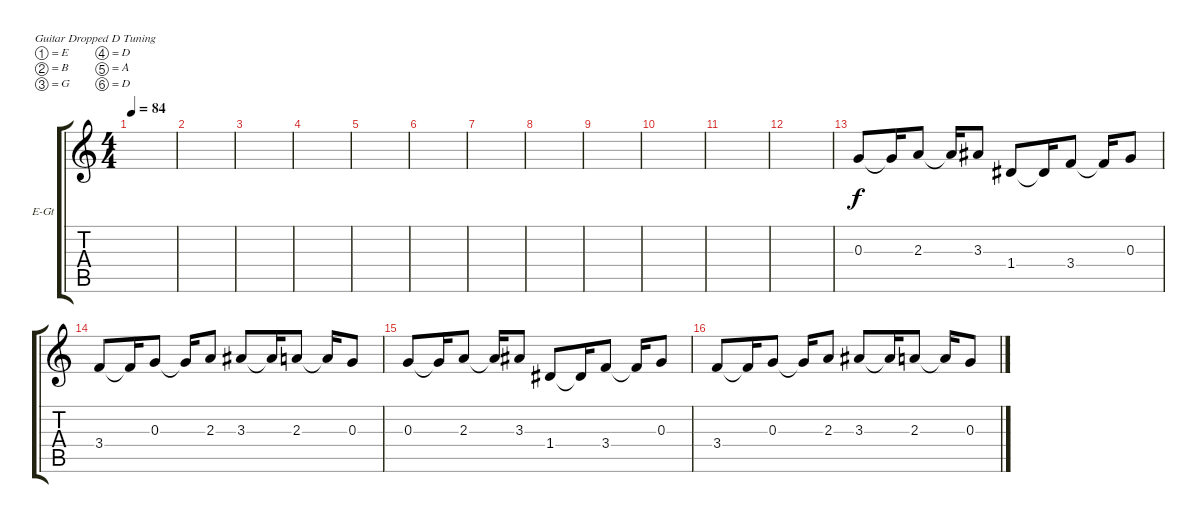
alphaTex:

\defaultSystemsLayout 4
\bracketExtendMode groupsimilarinstruments
\firstSystemTrackNameOrientation horizontal
\otherSystemsTrackNameOrientation horizontal
\track ("Electric Guitar" "E-Gt") {instrument distortionguitar}
\staff {score tabs}
\tuning (E4 B3 G3 D3 A2 D2)
\ts (4 4)
\tempo 84
\clef g2
\scale
0.485477
\ks c
|
\scale
0.257261 |
\scale
0.257261 |
\scale
0.333333 |
\scale
0.333333 |
\scale
0.333333 |
\scale
0.333333 |
\scale
0.333333 |
\scale
0.333333 |
\scale
0.333333 |
\scale
0.333333 |
\scale
0.333333 |
\scale
0.333333 0.3.8 0.3{t}.16 2.3.8 2.3{t}.16 3.3.8 1.4.8 1.4{t}.16 3.4.8 3.4{t}.16 0.3.8 |
\scale
0.333333 3.4.8 3.4{t}.16 0.3.8 0.3{t}.16 2.3.8 3.3.8 3.3{t}.16 2.3.8 2.3{t}.16 0.3.8 |
\scale
0.333333 0.3.8 0.3{t}.16 2.3.8 2.3{t}.16 3.3.8 1.4.8 1.4{t}.16 3.4.8 3.4{t}.16 0.3.8 |
\scale
0.333333 3.4.8 3.4{t}.16 0.3.8 0.3{t}.16 2.3.8 3.3.8 3.3{t}.16 2.3.8 2.3{t}.16 0.3.8
